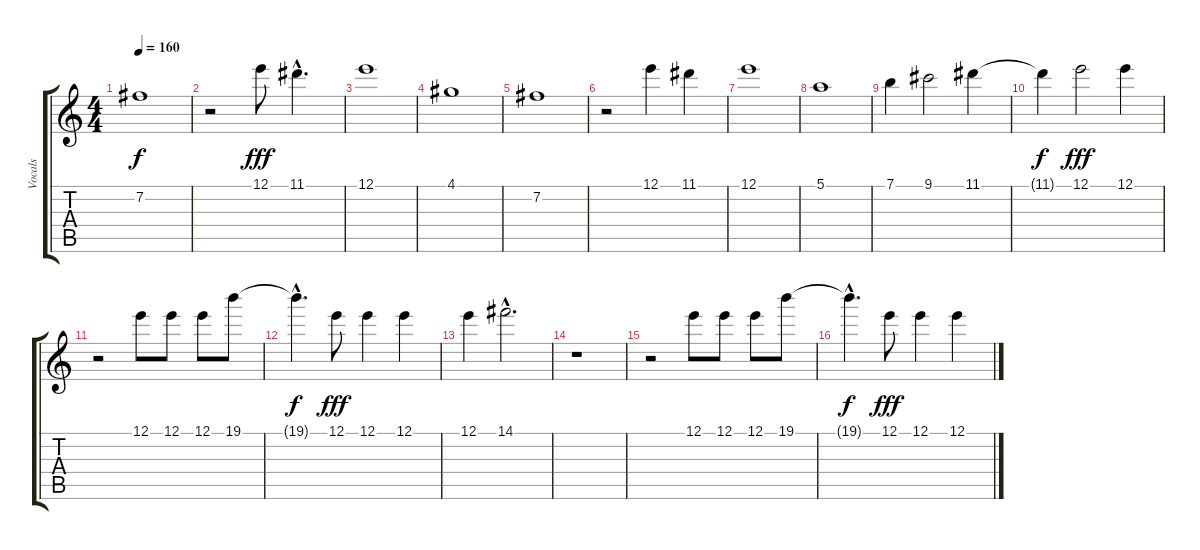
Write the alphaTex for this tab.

\track ("Vocals" "Vocals") {instrument acousticguitarnylon}
\staff {score tabs}
\tuning (E4 B3 G3 D3 A2 E2) {hide}
\ts (4 4)
\tempo 160
\clef g2
\ks c
7.2{t}.1{dy f} |
r.2 12.1.8{dy fff} 11.1{hac}.4{d} |
12.1.1 |
4.1.1 |
7.2.1 |
r.2 12.1.4 11.1.4 |
12.1.1 |
5.1.1 |
7.1.4 9.1.2 11.1.4 |
11.1{t}.4{dy f} 12.1.2{dy fff} 12.1.4 |
r.2 12.1.8 12.1.8 12.1.8 19.1.8 |
19.1{hac t}.4{d dy f} 12.1.8{dy fff} 12.1.4 12.1.4 |
12.1.4 14.1{hac}.2{d} |
r.1 |
r.2 12.1.8 12.1.8 12.1.8 19.1.8 |
19.1{hac t}.4{d dy f} 12.1.8{dy fff} 12.1.4 12.1.4
